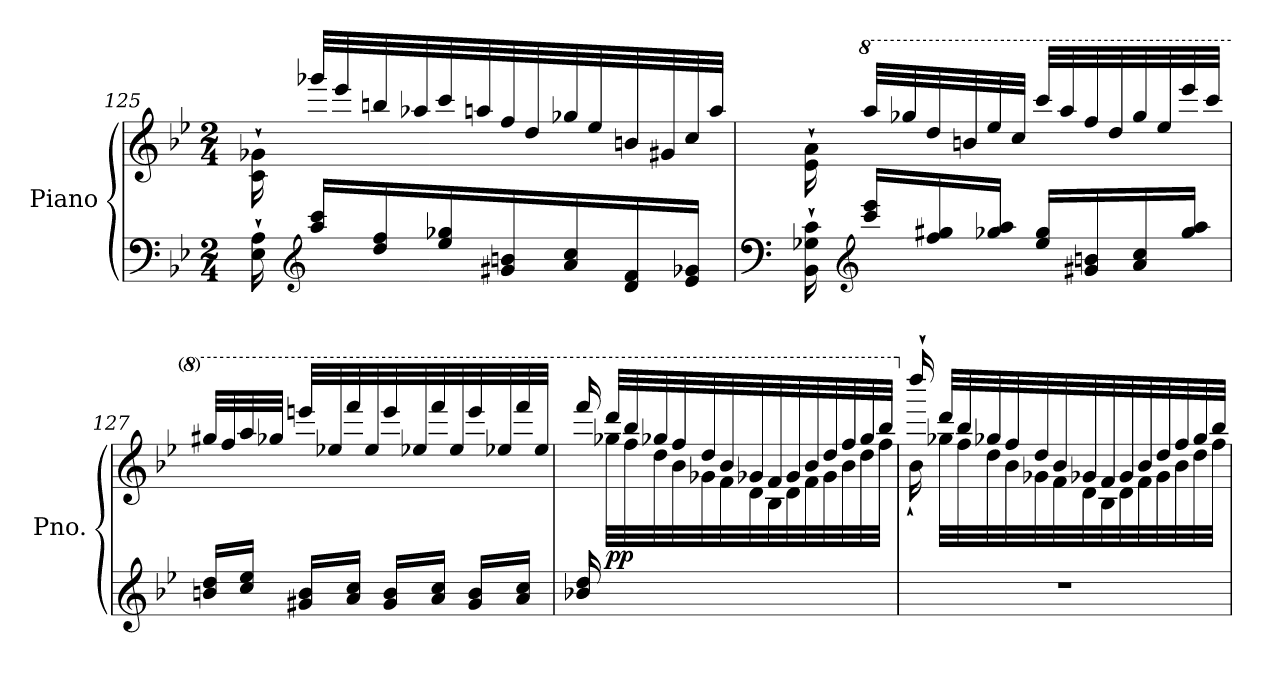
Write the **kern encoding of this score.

**kern	**kern	**dynam
*part1	*part1	*part1
*staff2	*staff1	*staff1/2
*I"Piano	*	*
*I'Pno.	*	*
*clefF4	*clefG2	*
*k[b-e-]	*k[b-e-]	*
*M2/4	*M2/4	*
=125	=125	=125
16E-\` 16A\`	16c\` 16g-X\`	.
*clefG2	*	*
16aa/ 16ccc/LL	32ggg-X/LLL	.
.	32eee-/	.
16dd/ 16ff/	32bbn/	.
.	32aa-X/	.
16ee-/ 16gg-X/	32ccc/	.
.	32aan/	.
16g#X/ 16bn/	32ff/	.
.	32dd/	.
16a/ 16cc/	32gg-X/	.
.	32ee-/	.
16d/ 16f/	32bn/	.
.	32g#X/	.
16e-/ 16g-X/JJ	32cc/	.
.	32aa/JJJ	.
!!LO:LB:g=z
=126	=126	=126
*clefF4	*	*
16BB-\` 16G-X\` 16c\`	16e-\` 16a\`	.
*clefG2	*	*
*	*8va	*
16ccc/ 16eee-/LL	32aaa/LLL	.
.	32ggg-X/	.
16ff/ 16gg#X/	32ddd/	.
.	32bbn/	.
16gg-X/ 16aa/JJ	32eee-/	.
.	32ccc/JJJ	.
*8va	*	*
16eee-/ 16ggg-/LL	32cccc/LLL	.
.	32aaa/	.
16gg#X/ 16bbn/	32fff/	.
.	32ddd/	.
16aa/ 16ccc/	32ggg-/	.
.	32eee-/	.
16ggg-/ 16aaa/JJ	32eeee-/	.
.	32cccc/JJJ	.
!!LO:PB:g=z
=127	=127	=127
16bbn/ 16ddd/LL	32ggg#X/LLL	.
.	32fff/	.
16ccc/ 16eee-/JJ	32aaa/	.
.	32ggg-X/JJJ	.
16gg#X/ 16bb/LL	32eeeen/LLL	.
.	32eee-X/	.
16aa/ 16ccc/JJ	32ffff/	.
.	32eee-/	.
16gg#/ 16bb/LL	32eeee/	.
.	32eee-X/	.
16aa/ 16ccc/JJ	32ffff/	.
.	32eee-/	.
16gg#/ 16bb/LL	32eeee/	.
.	32eee-X/	.
16aa/ 16ccc/JJ	32ffff/	.
.	32eee-/JJJ	.
=128	=128	=128
*	*^	*
16bb-X/ 16ddd/	16ffff/	16ryy	.
!	!	!	!LO:DY:a=2
4..ryy	32dddd/LLL	32ggg-X\LLL	pp
.	32bbb-/	32fff\	.
.	32ggg-X/	32ddd\	.
.	32fff/	32bb-\	.
.	32ddd/	32gg-X\	.
.	32bb-/	32ff\	.
.	32gg-X/	32dd\	.
.	32ff/	32b-\	.
.	32gg-/	32dd\	.
.	32bb-/	32ff\	.
.	32ddd/	32gg-\	.
.	32fff/	32bb-\	.
.	32ggg-/	32ddd\	.
.	32bbb-/JJJ	32fff\JJJ	.
!!LO:LB:g=z	!!
=129	=129	=129	=129
*	*X8va	*	*
2r	16dddd`/	16b-`\	.
*	*X8va	*	*
.	32ddd/LLL	32gg-X\LLL	.
.	32bb-/	32ff\	.
.	32gg-X/	32dd\	.
.	32ff/	32b-\	.
.	32dd/	32g-X\	.
.	32b-/	32f\	.
.	32g-X/	32d\	.
.	32f/	32B-\	.
.	32g-/	32d\	.
.	32b-/	32f\	.
.	32dd/	32g-\	.
.	32ff/	32b-\	.
.	32gg-/	32dd\	.
.	32bb-/JJJ	32ff\JJJ	.
*	*v	*v	*
=	=	=
*-	*-	*-
